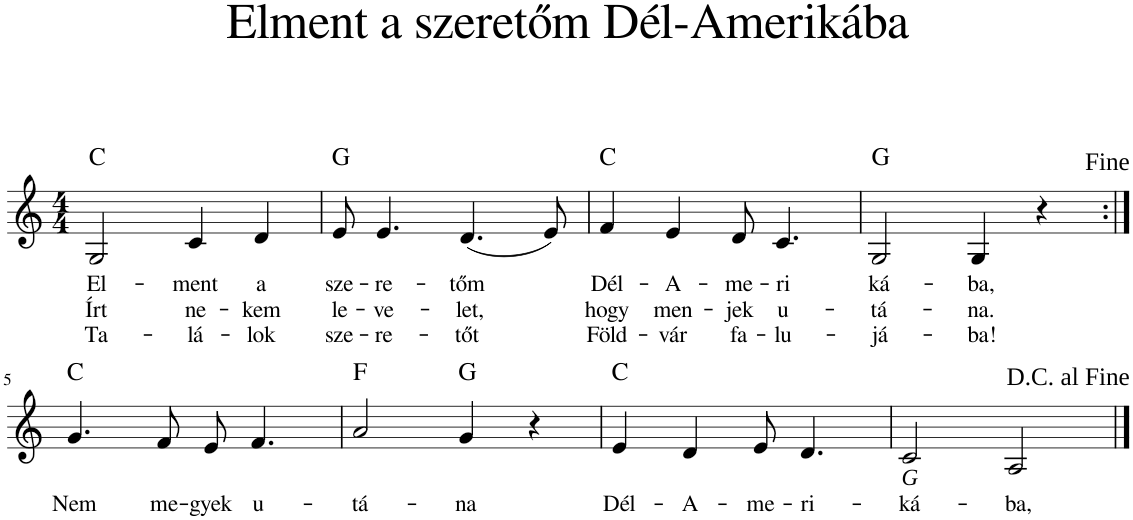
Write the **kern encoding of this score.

**kern	**text	**text	**text	**harte
*part1	*part1	*part1	*part1	*part1
*staff1	*staff1	*staff1	*staff1	*
*I"Piano	*	*	*	*
*I'Pno	*	*	*	*
*clefG2	*	*	*	*
*k[]	*	*	*	*
*M4/4	*	*	*	*
=1	=1	=1	=1	=1
!	!LO:LY:b	!LO:LY:b	!LO:LY:b	!LO:H:kt=N.C.
2G/	El-	Írt	Ta-	N
!	!LO:LY:b	!LO:LY:b	!LO:LY:b	!
4c/	-ment	ne-	-lá-	.
!	!LO:LY:b	!LO:LY:b	!LO:LY:b	!
4d/	a	-kem	-lok	.
=2	=2	=2	=2	=2
!	!LO:LY:b	!LO:LY:b	!LO:LY:b	!LO:H:kt=N.C.
8e/	sze-	le-	sze-	N
!	!LO:LY:b	!LO:LY:b	!LO:LY:b	!
4.e/	-re-	-ve-	-re-	.
!	!LO:LY:b	!LO:LY:b	!LO:LY:b	!
(4.d/	-tőm	-let,	-tőt	.
8e/)	.	.	.	.
=3	=3	=3	=3	=3
!	!LO:LY:b	!LO:LY:b	!LO:LY:b	!LO:H:kt=N.C.
4f/	Dél-	hogy	Föld-	N
!	!LO:LY:b	!LO:LY:b	!LO:LY:b	!
4e/	-A-	men-	-vár	.
!	!LO:LY:b	!LO:LY:b	!LO:LY:b	!
8d/	-me-	-jek	fa-	.
!	!LO:LY:b	!LO:LY:b	!LO:LY:b	!
4.c/	-ri	u-	-lu-	.
=4	=4	=4	=4	=4
!	!LO:LY:b	!LO:LY:b	!LO:LY:b	!LO:H:kt=N.C.
2G/	ká-	-tá-	-já-	N
!	!LO:LY:b	!LO:LY:b	!LO:LY:b	!
4G/	-ba,	-na.	-ba!	.
4r	.	.	.	.
!LO:TX:a:t=<font face="Times New Roman"/>Fine	!	!	!	!
!!LO:LB:g=z
=5:|!	=5:|!	=5:|!	=5:|!	=5:|!
!	!LO:LY:b	!	!	!LO:H:kt=N.C.
4.g/	Nem	.	.	N
!	!LO:LY:b	!	!	!
8f/	me-	.	.	.
!	!LO:LY:b	!	!	!
8e/	-gyek	.	.	.
!	!LO:LY:b	!	!	!
4.f/	u-	.	.	.
=6	=6	=6	=6	=6
!	!LO:LY:b	!	!	!LO:H:kt=N.C.
2a/	-tá-	.	.	N
!	!LO:LY:b	!	!	!LO:H:kt=N.C.
4g/	-na	.	.	N
4r	.	.	.	.
=7	=7	=7	=7	=7
!	!LO:LY:b	!	!	!LO:H:kt=N.C.
4e/	Dél-	.	.	N
!	!LO:LY:b	!	!	!
4d/	-A-	.	.	.
!	!LO:LY:b	!	!	!
8e/	-me-	.	.	.
!	!LO:LY:b	!	!	!
4.d/	-ri-	.	.	.
=8	=8	=8	=8	=8
!LO:TX:b:i:t=G	!	!	!	!
!	!LO:LY:b	!	!	!
2c/	-ká-	.	.	.
!	!LO:LY:b	!	!	!
2A/	-ba,	.	.	.
!LO:TX:a:t=<font face="Times New Roman"/>D.C. al Fine	!	!	!	!
==	==	==	==	==
*-	*-	*-	*-	*-
